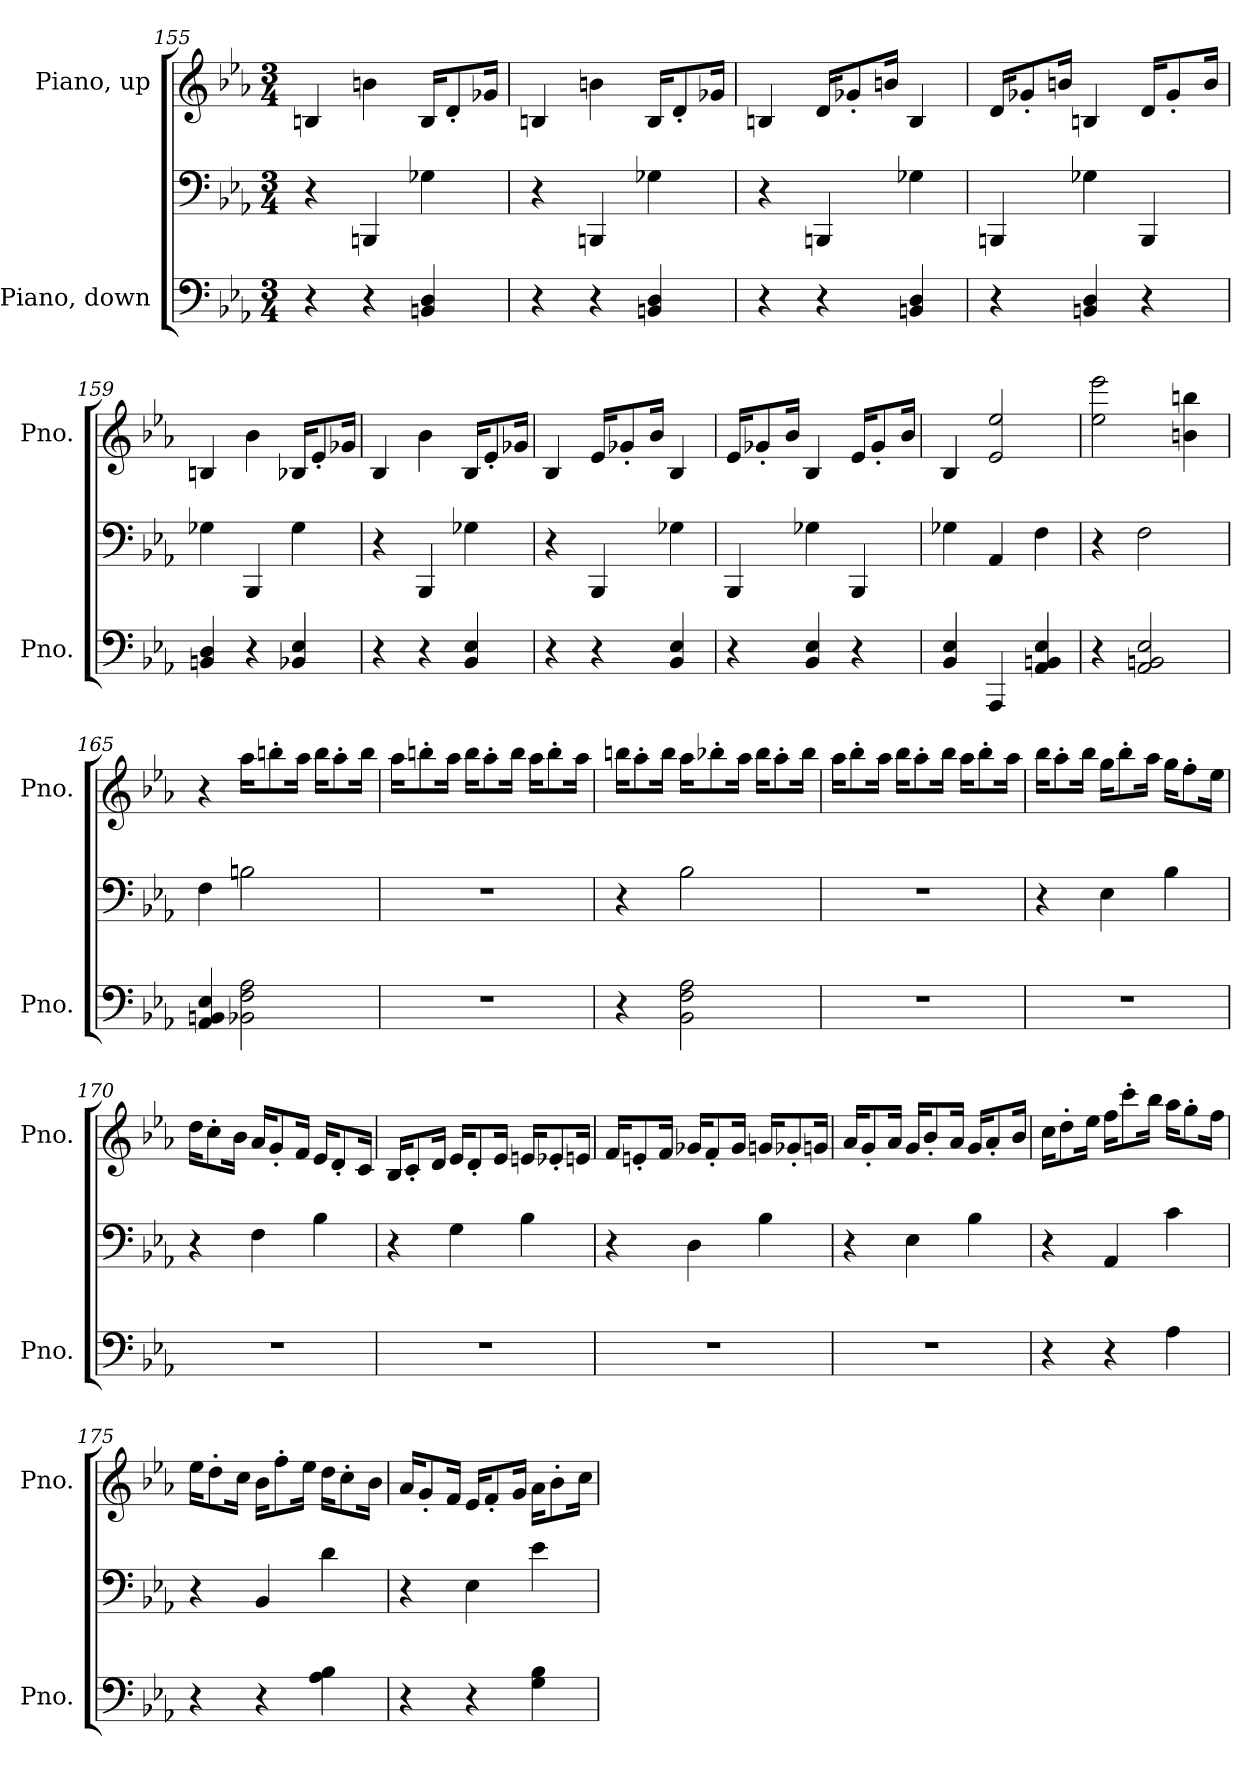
**kern	**kern	**kern
*part2	*part2	*part1
*staff3	*staff2	*staff1
*I"Piano, down	*	*I"Piano, up
*I'Pno.	*	*I'Pno.
*clefF4	*clefF4	*clefG2
*k[b-e-a-]	*k[b-e-a-]	*k[b-e-a-]
*M3/4	*M3/4	*M3/4
=155	=155	=155
4r	4r	4Bn/
4r	4BBBn/	4bn\
4BBn/ 4D/	4G-X\	16B/KL
.	.	8d'/
.	.	16g-X/Jk
=156	=156	=156
4r	4r	4Bn/
4r	4BBBn/	4bn\
4BBn/ 4D/	4G-X\	16B/KL
.	.	8d'/
.	.	16g-X/Jk
=157	=157	=157
4r	4r	4Bn/
4r	4BBBn/	16d/KL
.	.	8g-X'/
.	.	16bn/Jk
4BBn/ 4D/	4G-X\	4B/
!!LO:LB:g=z
=158	=158	=158
4r	4BBBn/	16d/KL
.	.	8g-X'/
.	.	16bn/Jk
4BBn/ 4D/	4G-X\	4Bn/
4r	4BBB/	16d/KL
.	.	8g-'/
.	.	16b/Jk
=159	=159	=159
4BBn/ 4D/	4G-X\	4Bn/
4r	4BBB-/	4b-\
4BB-X/ 4E-/	4G-\	16B-X/KL
.	.	8e-'/
.	.	16g-X/Jk
=160	=160	=160
4r	4r	4B-/
4r	4BBB-/	4b-\
4BB-/ 4E-/	4G-X\	16B-/KL
.	.	8e-'/
.	.	16g-X/Jk
=161	=161	=161
4r	4r	4B-/
4r	4BBB-/	16e-/KL
.	.	8g-X'/
.	.	16b-/Jk
4BB-/ 4E-/	4G-X\	4B-/
=162	=162	=162
4r	4BBB-/	16e-/KL
.	.	8g-X'/
.	.	16b-/Jk
4BB-/ 4E-/	4G-X\	4B-/
4r	4BBB-/	16e-/KL
.	.	8g-'/
.	.	16b-/Jk
!!LO:LB:g=z
=163	=163	=163
4BB-/ 4E-/	4G-X\	4B-/
4AAA-/	4AA-/	2e-/ 2ee-/
4AA-/ 4BBn/ 4E-/	4F\	.
=164	=164	=164
4r	4r	2ee-\ 2eee-\
2AA-/ 2BBn/ 2E-/	2F\	.
.	.	4bn\ 4bbn\
=165	=165	=165
4AA-/ 4BBn/ 4E-/	4F\	4r
2BB-X\ 2F\ 2A-\	2Bn\	16aa-\KL
.	.	8bbn'\
.	.	16aa-\Jk
.	.	16bb\KL
.	.	8aa-'\
.	.	16bb\Jk
=166	=166	=166
2.r	2.r	16aa-\KL
.	.	8bbn'\
.	.	16aa-\Jk
.	.	16bb\KL
.	.	8aa-'\
.	.	16bb\Jk
.	.	16aa-\KL
.	.	8bb'\
.	.	16aa-\Jk
!!LO:LB:g=z
=167	=167	=167
4r	4r	16bbn\KL
.	.	8aa-'\
.	.	16bb\Jk
2BB-\ 2F\ 2A-\	2B-\	16aa-\KL
.	.	8bb-X'\
.	.	16aa-\Jk
.	.	16bb-\KL
.	.	8aa-'\
.	.	16bb-\Jk
=168	=168	=168
2.r	2.r	16aa-\KL
.	.	8bb-'\
.	.	16aa-\Jk
.	.	16bb-\KL
.	.	8aa-'\
.	.	16bb-\Jk
.	.	16aa-\KL
.	.	8bb-'\
.	.	16aa-\Jk
=169	=169	=169
2.r	4r	16bb-\KL
.	.	8aa-'\
.	.	16bb-\Jk
.	4E-\	16gg\KL
.	.	8bb-'\
.	.	16aa-\Jk
.	4B-\	16gg\KL
.	.	8ff'\
.	.	16ee-\Jk
!!LO:PB:g=z
=170	=170	=170
2.r	4r	16dd\KL
.	.	8cc'\
.	.	16b-\Jk
.	4F\	16a-/KL
.	.	8g'/
.	.	16f/Jk
.	4B-\	16e-/KL
.	.	8d'/
.	.	16c/Jk
=171	=171	=171
2.r	4r	16B-/KL
.	.	8c'/
.	.	16d/Jk
.	4G\	16e-/KL
.	.	8d'/
.	.	16e-/Jk
.	4B-\	16en/KL
.	.	8e-X'/
.	.	16en/Jk
=172	=172	=172
2.r	4r	16f/KL
.	.	8en'/
.	.	16f/Jk
.	4D\	16g-X/KL
.	.	8f'/
.	.	16g-/Jk
.	4B-\	16gn/KL
.	.	8g-X'/
.	.	16gn/Jk
!!LO:LB:g=z
=173	=173	=173
2.r	4r	16a-/KL
.	.	8g'/
.	.	16a-/Jk
.	4E-\	16g/KL
.	.	8b-'/
.	.	16a-/Jk
.	4B-\	16g/KL
.	.	8a-'/
.	.	16b-/Jk
=174	=174	=174
4r	4r	16cc\KL
.	.	8dd'\
.	.	16ee-\Jk
4r	4AA-/	16ff\KL
.	.	8ccc'\
.	.	16bb-\Jk
4A-\	4c\	16aa-\KL
.	.	8gg'\
.	.	16ff\Jk
=175	=175	=175
4r	4r	16ee-\KL
.	.	8dd'\
.	.	16cc\Jk
4r	4BB-/	16b-\KL
.	.	8ff'\
.	.	16ee-\Jk
4A-\ 4B-\	4d\	16dd\KL
.	.	8cc'\
.	.	16b-\Jk
=176	=176	=176
4r	4r	16a-/KL
.	.	8g'/
.	.	16f/Jk
4r	4E-\	16e-/KL
.	.	8f'/
.	.	16g/Jk
4G\ 4B-\	4e-\	16a-\KL
.	.	8b-'\
.	.	16cc\Jk
=	=	=
*-	*-	*-
